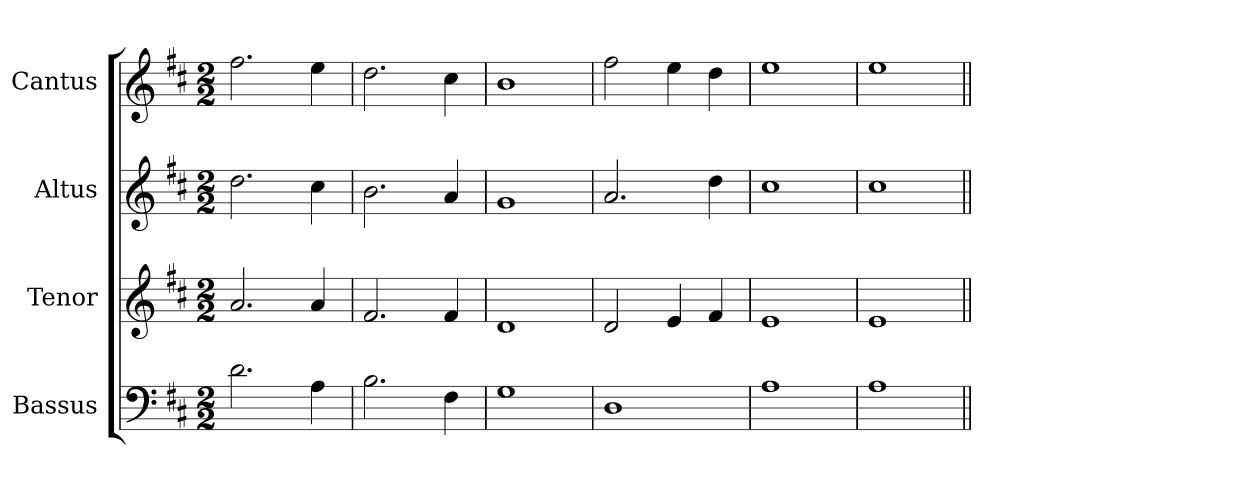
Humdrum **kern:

**kern	**kern	**kern	**kern
*part4	*part3	*part2	*part1
*staff4	*staff3	*staff2	*staff1
*I"Bassus	*I"Tenor	*I"Altus	*I"Cantus
*I'B.	*I'T.	*I'A.	*I'C.
*clefF4	*clefG2	*clefG2	*clefG2
*k[f#c#]	*k[f#c#]	*k[f#c#]	*k[f#c#]
*D:	*D:	*D:	*D:
*M2/2	*M2/2	*M2/2	*M2/2
=1	=1	=1	=1
2.d\	2.a/	2.dd\	2.ff#\
4A\	4a/	4cc#\	4ee\
=2	=2	=2	=2
2.B\	2.f#/	2.b\	2.dd\
4F#\	4f#/	4a/	4cc#\
=3	=3	=3	=3
1G	1d	1g	1b
=4	=4	=4	=4
1D	2d/	2.a/	2ff#\
.	4e/	.	4ee\
.	4f#/	4dd\	4dd\
=5	=5	=5	=5
1A	1e	1cc#	1ee
=6	=6	=6	=6
1A	1e	1cc#	1ee
=||	=||	=||	=||
*-	*-	*-	*-
